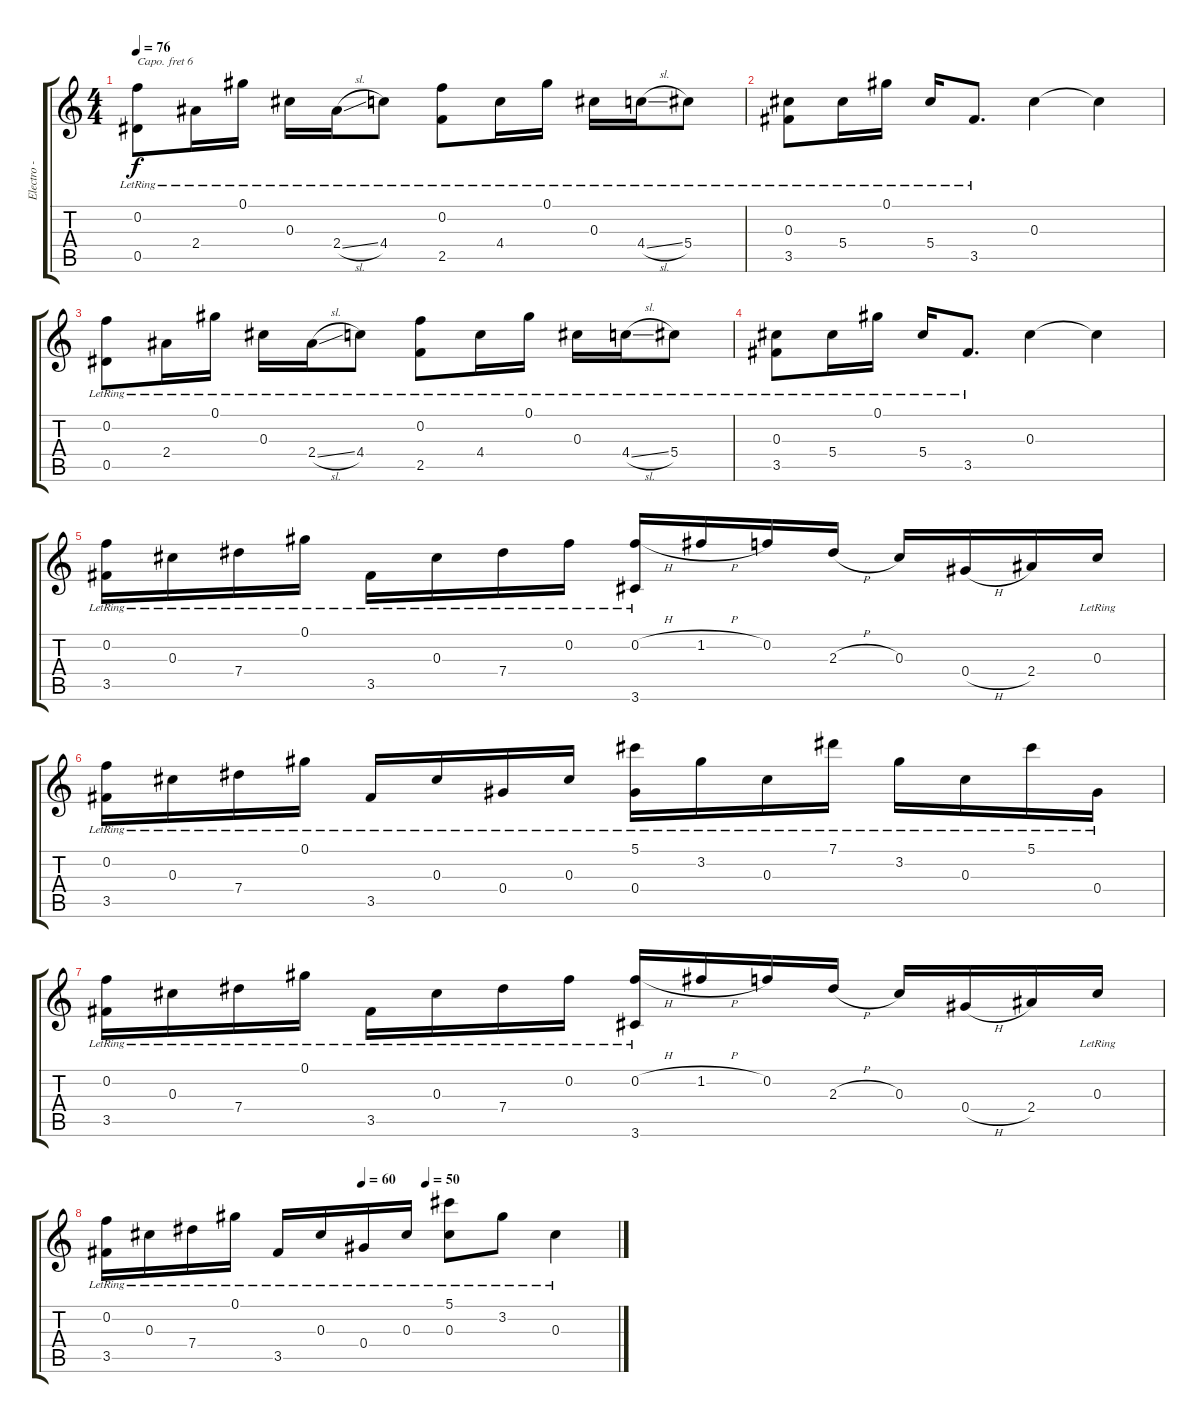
\track ("Electro - Acoustic Guitar" "Electro - ") {instrument acousticguitarsteel}
\staff {score tabs}
\capo 6
\tuning (D4 B3 G3 D3 A2 E2) {hide}
\ts (4 4)
\tempo 76
\clef g2
\ks c
(0.2{lr} 0.5{lr}).8{dy f} 2.4{lr}.16 0.1{lr}.16 0.3{lr}.16 2.4{sl lr}.16 4.4{lr}.8 (0.2{lr} 2.5{lr}).8 4.4{lr}.16 0.1{lr}.16 0.3{lr}.16 4.4{sl lr}.16 5.4{lr}.8 |
(0.3{lr} 3.5{lr}).8 5.4{lr}.16 0.1{lr}.16 5.4{lr}.16 3.5{lr}.8{d} 0.3.4 0.3{t}.4 |
(0.2{lr} 0.5{lr}).8 2.4{lr}.16 0.1{lr}.16 0.3{lr}.16 2.4{sl lr}.16 4.4{lr}.8 (0.2{lr} 2.5{lr}).8 4.4{lr}.16 0.1{lr}.16 0.3{lr}.16 4.4{sl lr}.16 5.4{lr}.8 |
(0.3{lr} 3.5{lr}).8 5.4{lr}.16 0.1{lr}.16 5.4{lr}.16 3.5{lr}.8{d} 0.3.4 0.3{t}.4 |
(0.2{lr} 3.5{lr}).16 0.3{lr}.16 7.4{lr}.16 0.1{lr}.16 3.5{lr}.16 0.3{lr}.16 7.4{lr}.16 0.2{lr}.16 (0.2{h lr} 3.6{lr}).16 1.2{h}.16 0.2.16 2.3{h}.16 0.3.16 0.4{h}.16 2.4.16 0.3{lr}.16 |
(0.2{lr} 3.5{lr}).16 0.3{lr}.16 7.4{lr}.16 0.1{lr}.16 3.5{lr}.16 0.3{lr}.16 0.4{lr}.16 0.3{lr}.16 (5.1{lr} 0.4).16 3.2{lr}.16 0.3{lr}.16 7.1{lr}.16 3.2{lr}.16 0.3{lr}.16 5.1{lr}.16 0.4{lr}.16 |
(0.2{lr} 3.5{lr}).16 0.3{lr}.16 7.4{lr}.16 0.1{lr}.16 3.5{lr}.16 0.3{lr}.16 7.4{lr}.16 0.2{lr}.16 (0.2{h lr} 3.6{lr}).16 1.2{h}.16 0.2.16 2.3{h}.16 0.3.16 0.4{h}.16 2.4.16 0.3{lr}.16 |
\tempo (60 0.5)
\tempo (50 0.625)
(0.2{lr} 3.5{lr}).16 0.3{lr}.16 7.4{lr}.16 0.1{lr}.16 3.5{lr}.16 0.3{lr}.16 0.4{lr}.16 0.3{lr}.16 (5.1{lr} 0.3).8 3.2{lr}.8 0.3{lr}.4
